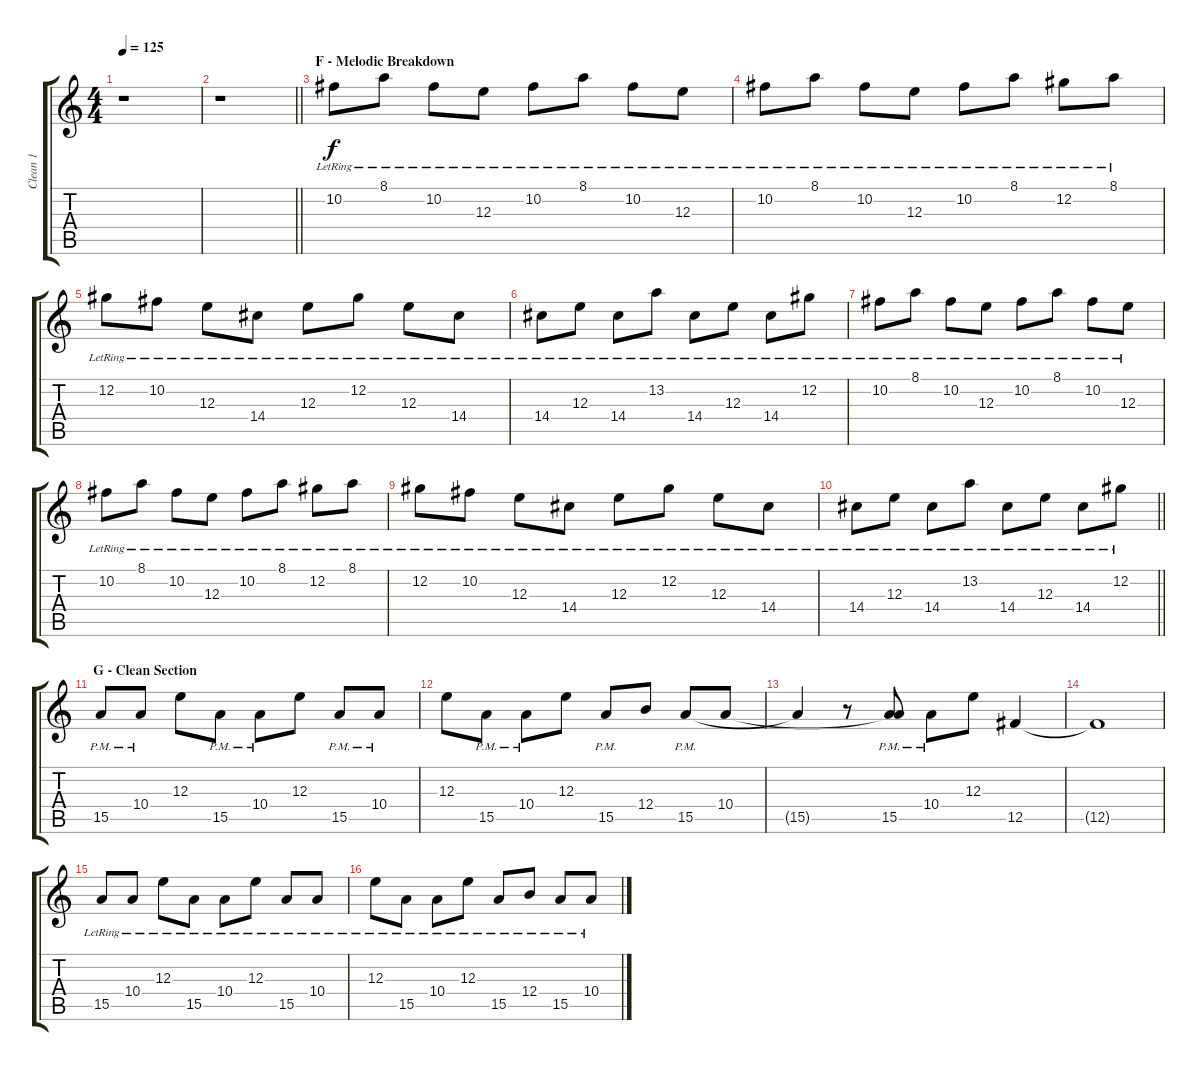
\track ("Clean 1" "Clean 1") {instrument electricguitarclean}
\staff {score tabs}
\tuning (Db4 Ab3 E3 B2 Gb2 B1) {hide}
\ts (4 4)
\tempo 125
\clef g2
\ks c
r.1{dy f} |
\barLineRight lightlight
r.1 |
\section ("" "F - Melodic Breakdown")
10.2{lr}.8{balance 8} 8.1{lr}.8 10.2{lr}.8 12.3{lr}.8 10.2{lr}.8 8.1{lr}.8 10.2{lr}.8 12.3{lr}.8 |
10.2{lr}.8 8.1{lr}.8 10.2{lr}.8 12.3{lr}.8 10.2{lr}.8 8.1{lr}.8 12.2{lr}.8 8.1{lr}.8 |
12.2{lr}.8 10.2{lr}.8 12.3{lr}.8 14.4{lr}.8 12.3{lr}.8 12.2{lr}.8 12.3{lr}.8 14.4{lr}.8 |
14.4{lr}.8 12.3{lr}.8 14.4{lr}.8 13.2{lr}.8 14.4{lr}.8 12.3{lr}.8 14.4{lr}.8 12.2{lr}.8 |
10.2{lr}.8 8.1{lr}.8 10.2{lr}.8 12.3{lr}.8 10.2{lr}.8 8.1{lr}.8 10.2{lr}.8 12.3{lr}.8 |
10.2{lr}.8 8.1{lr}.8 10.2{lr}.8 12.3{lr}.8 10.2{lr}.8 8.1{lr}.8 12.2{lr}.8 8.1{lr}.8 |
12.2{lr}.8 10.2{lr}.8 12.3{lr}.8 14.4{lr}.8 12.3{lr}.8 12.2{lr}.8 12.3{lr}.8 14.4{lr}.8 |
\barLineRight lightlight
14.4{lr}.8 12.3{lr}.8 14.4{lr}.8 13.2{lr}.8 14.4{lr}.8 12.3{lr}.8 14.4{lr}.8 12.2{lr}.8 |
\section ("" "G - Clean Section")
15.5{pm}.8{balance 0 instrument electricguitarjazz} 10.4{pm}.8 12.3.8 15.5{pm}.8 10.4{pm}.8 12.3.8 15.5{pm}.8 10.4{pm}.8 |
12.3.8 15.5{pm}.8 10.4{pm}.8 12.3.8 15.5{pm}.8 12.4.8 15.5{pm}.8 10.4.8 |
15.5{t}.4 r.8 (10.4{t} 15.5{pm}).8 10.4{pm}.8 12.3.8 12.5.4 |
12.5{t}.1 |
15.5{lr}.8 10.4{lr}.8 12.3{lr}.8 15.5{lr}.8 10.4{lr}.8 12.3{lr}.8 15.5{lr}.8 10.4{lr}.8 |
12.3{lr}.8 15.5{lr}.8 10.4{lr}.8 12.3{lr}.8 15.5{lr}.8 12.4{lr}.8 15.5{lr}.8 10.4{lr}.8
